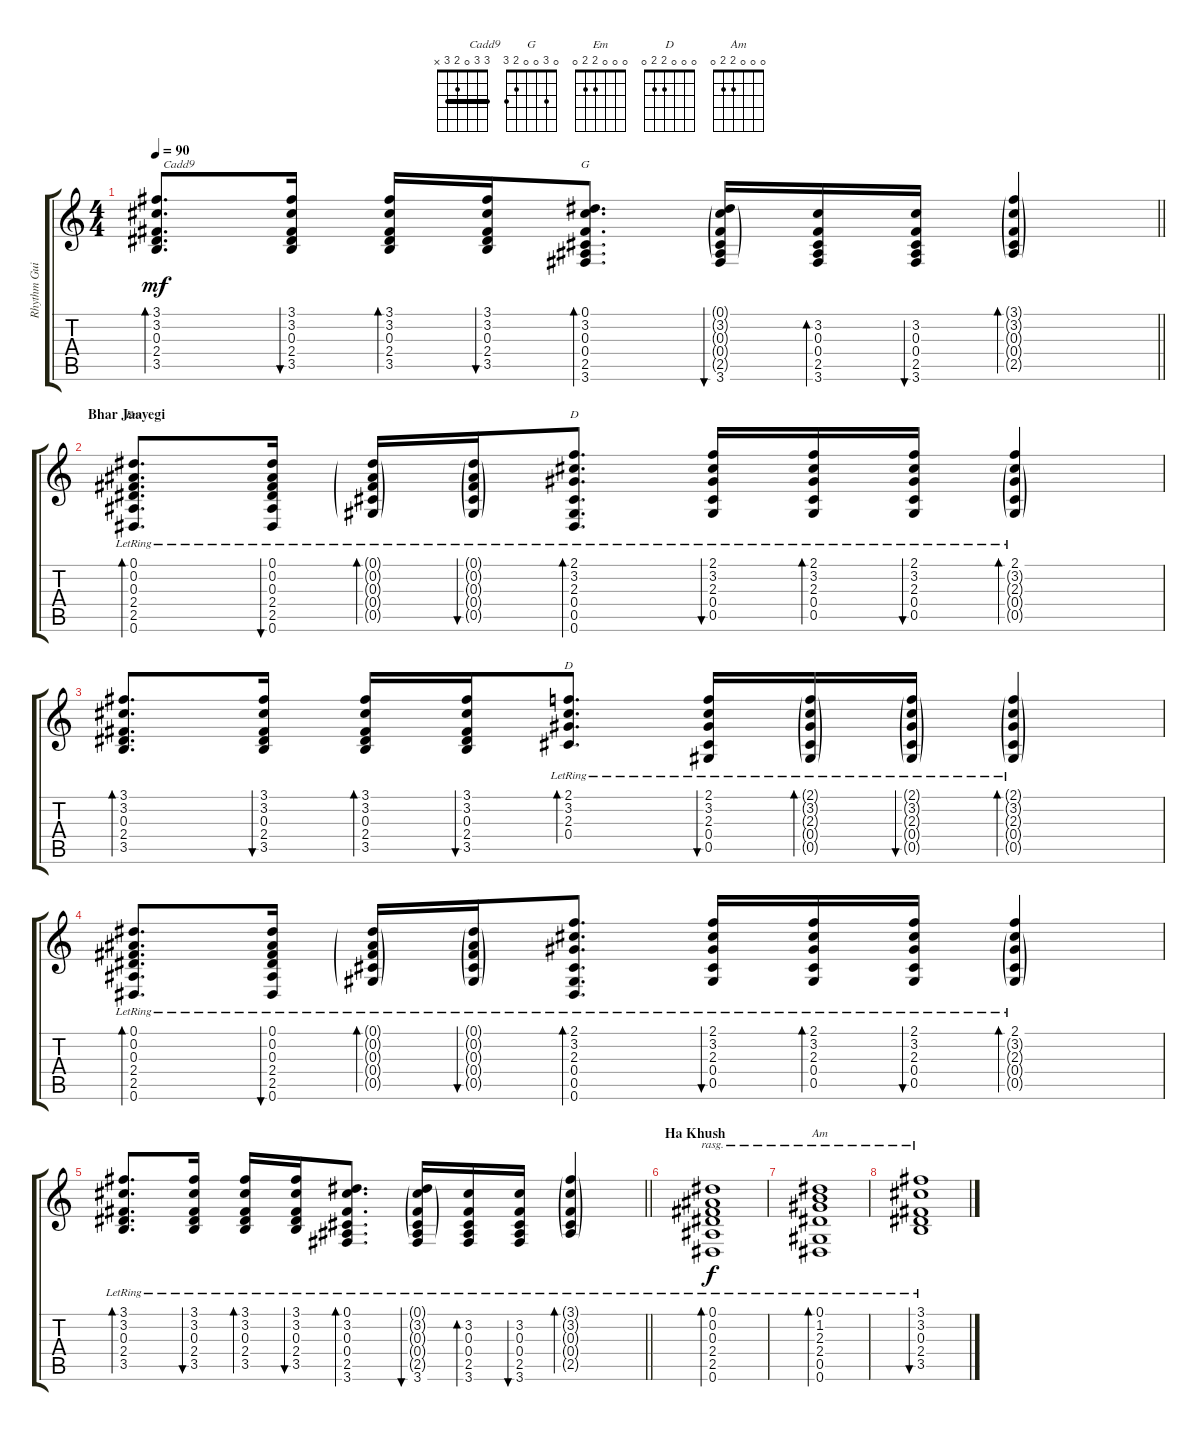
\track ("Rhythm Guitar" "Rhythm Gui") {instrument acousticguitarnylon}
\staff {score tabs}
\tuning (Eb4 Bb3 Gb3 Db3 Ab2 Eb2) {hide}
\chord ("               Cadd9" 3 3 0 2 3 x) {barre 3}
\chord ("G" 0 3 0 0 2 3)
\chord ("Em" 0 0 0 2 2 0)
\chord ("D" 2 3 2 0 0 0) {barre 2}
\chord ("D" 0 0 0 2 2 0)
\chord ("Am" 0 0 0 2 2 0)
\ts (4 4)
\tempo 90
\clef g2
\barLineRight lightlight
\ks c
(3.1 3.2 0.3 2.4 3.5).8{d bd 60 ch "               Cadd9" dy mf} (3.1 3.2 0.3 2.4 3.5).16{bu 60} (3.1 3.2 0.3 2.4 3.5).16{bd 60} (3.1 3.2 0.3 2.4 3.5).16{bu 60} (0.1 3.2 0.3 0.4 2.5 3.6).8{d bd 60 ch "G"} (0.1{g} 3.2{g} 0.3{g} 0.4{g} 2.5{g} 3.6).16{bu 60} (3.2 0.3 0.4 2.5 3.6).16{bd 60} (3.2 0.3 0.4 2.5 3.6).16{bu 60} (3.1{g} 3.2{g} 0.3{g} 0.4{g} 2.5{g}).4{bd 60} |
\section ("" "Bhar Jaayegi ")
(0.1{lr} 0.2{lr} 0.3{lr} 2.4{lr} 2.5{lr} 0.6{lr}).8{d bd 60 ch "Em"} (0.1{lr} 0.2{lr} 0.3{lr} 2.4{lr} 2.5{lr} 0.6{lr}).16{bu 60} (0.1{g lr} 0.2{g lr} 0.3{g lr} 0.4{g lr} 0.5{g lr}).16{bd 60} (0.1{g lr} 0.2{g lr} 0.3{g lr} 0.4{g lr} 0.5{g lr}).16{bu 60} (2.1{lr} 3.2{lr} 2.3{lr} 0.4{lr} 0.5{lr} 0.6{lr}).8{d bd 60 ch "D"} (2.1 3.2{lr} 2.3{lr} 0.4{lr} 0.5).16{bu 60} (2.1 3.2{lr} 2.3{lr} 0.4{lr} 0.5{lr}).16{bd 60} (2.1 3.2{lr} 2.3{lr} 0.4{lr} 0.5{lr}).16{bu 60} (2.1 3.2{g lr} 2.3{g lr} 0.4{g lr} 0.5{g lr}).4{bd 60} |
(3.1 3.2 0.3 2.4 3.5).8{d bd 60} (3.1 3.2 0.3 2.4 3.5).16{bu 60} (3.1 3.2 0.3 2.4 3.5).16{bd 60} (3.1 3.2 0.3 2.4 3.5).16{bu 60} (2.1{lr} 3.2{lr} 2.3{lr} 0.4{lr}).8{d bd 60 ch "D"} (2.1{lr} 3.2{lr} 2.3{lr} 0.4{lr} 0.5{lr}).16{bu 60} (2.1{g lr} 3.2{g lr} 2.3{g lr} 0.4{g lr} 0.5{g lr}).16{bd 60} (2.1{g lr} 3.2{g lr} 2.3{g lr} 0.4{g lr} 0.5{g lr}).16{bu 60} (2.1{g} 3.2{g lr} 2.3{g lr} 0.4{g lr} 0.5{g lr}).4{bd 60} |
(0.1{lr} 0.2{lr} 0.3{lr} 2.4{lr} 2.5{lr} 0.6{lr}).8{d bd 60} (0.1{lr} 0.2{lr} 0.3{lr} 2.4{lr} 2.5{lr} 0.6{lr}).16{bu 60} (0.1{g lr} 0.2{g lr} 0.3{g lr} 0.4{g lr} 0.5{g lr}).16{bd 60} (0.1{g lr} 0.2{g lr} 0.3{g lr} 0.4{g lr} 0.5{g lr}).16{bu 60} (2.1{lr} 3.2{lr} 2.3{lr} 0.4{lr} 0.5{lr} 0.6{lr}).8{d bd 60} (2.1 3.2{lr} 2.3{lr} 0.4{lr} 0.5).16{bu 60} (2.1 3.2{lr} 2.3{lr} 0.4{lr} 0.5{lr}).16{bd 60} (2.1 3.2{lr} 2.3{lr} 0.4{lr} 0.5{lr}).16{bu 60} (2.1 3.2{g lr} 2.3{g lr} 0.4{g lr} 0.5{g lr}).4{bd 60} |
\barLineRight lightlight
(3.1{lr} 3.2{lr} 0.3{lr} 2.4{lr} 3.5{lr}).8{d bd 60} (3.1{lr} 3.2{lr} 0.3{lr} 2.4{lr} 3.5{lr}).16{bu 60} (3.1{lr} 3.2{lr} 0.3{lr} 2.4{lr} 3.5{lr}).16{bd 60} (3.1{lr} 3.2{lr} 0.3{lr} 2.4{lr} 3.5{lr}).16{bu 60} (0.1{lr} 3.2{lr} 0.3{lr} 0.4{lr} 2.5{lr} 3.6{lr}).8{d bd 60} (0.1{g lr} 3.2{g lr} 0.3{g lr} 0.4{g lr} 2.5{g lr} 3.6{lr}).16{bu 60} (3.2{lr} 0.3{lr} 0.4{lr} 2.5{lr} 3.6{lr}).16{bd 60} (3.2{lr} 0.3{lr} 0.4{lr} 2.5{lr} 3.6{lr}).16{bu 60} (3.1{g lr} 3.2{g lr} 0.3{g lr} 0.4{g lr} 2.5{g lr}).4{bd 60} |
\section ("" "Ha Khush")
(0.1{lr} 0.2{lr} 0.3{lr} 2.4{lr} 2.5{lr} 0.6{lr}).1{bd 240 rasg ii dy f} |
(0.1{lr} 1.2{lr} 2.3{lr} 2.4{lr} 0.5{lr} 0.6{lr}).1{bd 240 ch "Am" rasg ii} |
(3.1{lr} 3.2{lr} 0.3{lr} 2.4{lr} 3.5{lr}).1{bu 240 rasg ii}
